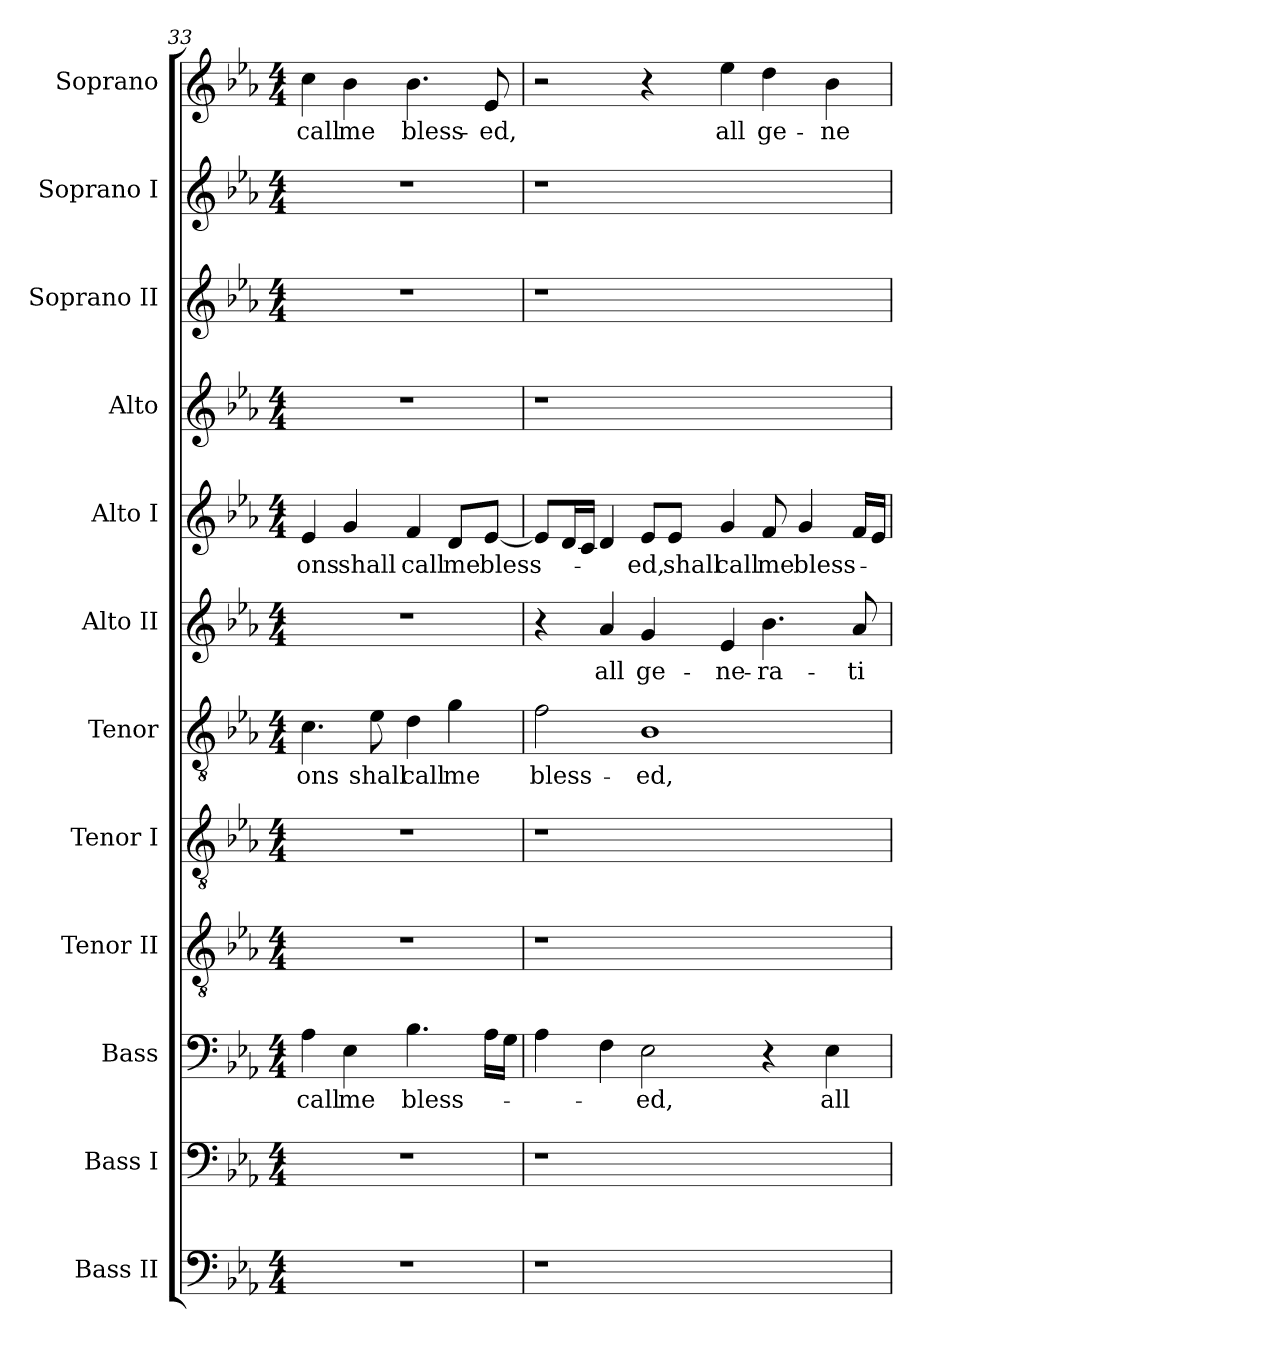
**kern	**kern	**kern	**text	**kern	**kern	**kern	**text	**kern	**text	**kern	**text	**kern	**kern	**kern	**kern	**text
*part12	*part11	*part10	*part10	*part9	*part8	*part7	*part7	*part6	*part6	*part5	*part5	*part4	*part3	*part2	*part1	*part1
*staff12	*staff11	*staff10	*staff10	*staff9	*staff8	*staff7	*staff7	*staff6	*staff6	*staff5	*staff5	*staff4	*staff3	*staff2	*staff1	*staff1
*I"Bass II	*I"Bass I	*I"Bass	*	*I"Tenor II	*I"Tenor I	*I"Tenor	*	*I"Alto II	*	*I"Alto I	*	*I"Alto	*I"Soprano II	*I"Soprano I	*I"Soprano	*
*I'BII	*I'BI	*I'B	*	*I'TII	*I'TI	*I'T	*	*I'AII	*	*I'AI	*	*I'A	*I'SII	*I'SI	*I'S	*
*clefF4	*clefF4	*clefF4	*	*clefGv2	*clefGv2	*clefGv2	*	*clefG2	*	*clefG2	*	*clefG2	*clefG2	*clefG2	*clefG2	*
*ITrd7c12	*	*ITrd7c12	*	*ITrd7c12	*ITrd7c12	*ITrd7c12	*	*	*	*	*	*	*	*	*	*
*k[b-e-a-]	*k[b-e-a-]	*k[b-e-a-]	*	*k[b-e-a-]	*k[b-e-a-]	*k[b-e-a-]	*	*k[b-e-a-]	*	*k[b-e-a-]	*	*k[b-e-a-]	*k[b-e-a-]	*k[b-e-a-]	*k[b-e-a-]	*
*E-:	*E-:	*E-:	*	*E-:	*E-:	*E-:	*	*E-:	*	*E-:	*	*E-:	*E-:	*E-:	*E-:	*
*M4/4	*M4/4	*M4/4	*	*M4/4	*M4/4	*M4/4	*	*M4/4	*	*M4/4	*	*M4/4	*M4/4	*M4/4	*M4/4	*
=33	=33	=33	=33	=33	=33	=33	=33	=33	=33	=33	=33	=33	=33	=33	=33	=33
!	!	!	!LO:LY:b:color=#000000	!	!	!	!	!	!	!	!	!	!	!	!	!
!	!	!	!	!	!	!	!LO:LY:b:color=#000000	!	!	!	!	!	!	!	!	!
!	!	!	!	!	!	!	!	!	!	!	!LO:LY:b:color=#000000	!	!	!	!	!
!	!	!	!	!	!	!	!	!	!	!	!	!	!	!	!	!LO:LY:b:color=#000000
1r	1r	4AA-i\	call	1r	1r	4.Ci\	-ons	1r	.	4e-i/	-ons	1r	1r	1r	4cci\	call
!	!	!	!LO:LY:b:color=#000000	!	!	!	!	!	!	!	!	!	!	!	!	!
!	!	!	!	!	!	!	!	!	!	!	!LO:LY:b:color=#000000	!	!	!	!	!
!	!	!	!	!	!	!	!	!	!	!	!	!	!	!	!	!LO:LY:b:color=#000000
.	.	4EE-i\	me	.	.	.	.	.	.	4gi/	shall	.	.	.	4b-i\	me
!	!	!	!	!	!	!	!LO:LY:b:color=#000000	!	!	!	!	!	!	!	!	!
.	.	.	.	.	.	8E-i\	shall	.	.	.	.	.	.	.	.	.
!	!	!	!LO:LY:b:color=#000000	!	!	!	!	!	!	!	!	!	!	!	!	!
!	!	!	!	!	!	!	!LO:LY:b:color=#000000	!	!	!	!	!	!	!	!	!
!	!	!	!	!	!	!	!	!	!	!	!LO:LY:b:color=#000000	!	!	!	!	!
!	!	!	!	!	!	!	!	!	!	!	!	!	!	!	!	!LO:LY:b:color=#000000
.	.	4.BB-i\	bless-	.	.	4Di\	call	.	.	4fi/	call	.	.	.	4.b-i\	bless-
!	!	!	!	!	!	!	!LO:LY:b:color=#000000	!	!	!	!	!	!	!	!	!
!	!	!	!	!	!	!	!	!	!	!	!LO:LY:b:color=#000000	!	!	!	!	!
.	.	.	.	.	.	4Gi\	me	.	.	8di/L	me	.	.	.	.	.
!	!	!	!	!	!	!	!	!	!	!	!LO:LY:b:color=#000000	!	!	!	!	!
!	!	!	!	!	!	!	!	!	!	!	!	!	!	!	!	!LO:LY:b:color=#000000
.	.	16AA-i\LL	.	.	.	.	.	.	.	[<8e-i/J	bless-	.	.	.	8e-i/	-ed,
.	.	16GGi\JJ	.	.	.	.	.	.	.	.	.	.	.	.	.	.
=34	=34	=34	=34	=34	=34	=34	=34	=34	=34	=34	=34	=34	=34	=34	=34	=34
!LO:N:vis=1	!LO:N:vis=1	!	!	!LO:N:vis=1	!LO:N:vis=1	!	!	!	!	!	!	!	!	!	!	!
!	!	!	!	!	!	!	!LO:LY:b:color=#000000	!	!	!	!	!LO:N:vis=1	!LO:N:vis=1	!LO:N:vis=1	!	!
1r	1r	4AA-i\	.	1r	1r	2Fi\	bless-	4r	.	8e-i/L]	.	1r	1r	1r	2r	.
.	.	.	.	.	.	.	.	.	.	16di/L	.	.	.	.	.	.
.	.	.	.	.	.	.	.	.	.	16ci/JJ	.	.	.	.	.	.
!	!	!	!	!	!	!	!	!	!LO:LY:b:color=#000000	!	!	!	!	!	!	!
.	.	4FFi\	.	.	.	.	.	4a-i/	all	4di/	.	.	.	.	.	.
!	!	!	!LO:LY:b:color=#000000	!	!	!	!	!	!	!	!	!	!	!	!	!
!	!	!	!	!	!	!	!LO:LY:b:color=#000000	!	!	!	!	!	!	!	!	!
!	!	!	!	!	!	!	!	!	!LO:LY:b:color=#000000	!	!	!	!	!	!	!
!	!	!	!	!	!	!	!	!	!	!	!LO:LY:b:color=#000000	!	!	!	!	!
.	.	2EE-i\	-ed,	.	.	1BB-i	-ed,	4gi/	ge-	8e-i/L	-ed,	.	.	.	4r	.
!	!	!	!	!	!	!	!	!	!	!	!LO:LY:b:color=#000000	!	!	!	!	!
.	.	.	.	.	.	.	.	.	.	8e-i/J	shall	.	.	.	.	.
!	!	!	!	!	!	!	!	!	!LO:LY:b:color=#000000	!	!	!	!	!	!	!
!	!	!	!	!	!	!	!	!	!	!	!LO:LY:b:color=#000000	!	!	!	!	!
!	!	!	!	!	!	!	!	!	!	!	!	!	!	!	!	!LO:LY:b:color=#000000
.	.	.	.	.	.	.	.	4e-i/	-ne-	4gi/	call	.	.	.	4ee-i\	all
!	!	!	!	!	!	!	!	!	!LO:LY:b:color=#000000	!	!	!	!	!	!	!
!	!	!	!	!	!	!	!	!	!	!	!LO:LY:b:color=#000000	!	!	!	!	!
!	!	!	!	!	!	!	!	!	!	!	!	!	!	!	!	!LO:LY:b:color=#000000
2ryy	2ryy	4r	.	2ryy	2ryy	.	.	4.b-i\	-ra-	8fi/	me	2ryy	2ryy	2ryy	4ddi\	ge-
!	!	!	!	!	!	!	!	!	!	!	!LO:LY:b:color=#000000	!	!	!	!	!
.	.	.	.	.	.	.	.	.	.	4gi/	bless-	.	.	.	.	.
!	!	!	!LO:LY:b:color=#000000	!	!	!	!	!	!	!	!	!	!	!	!	!
!	!	!	!	!	!	!	!	!	!	!	!	!	!	!	!	!LO:LY:b:color=#000000
.	.	4EE-i\	all	.	.	.	.	.	.	.	.	.	.	.	4b-i\	-ne-
!	!	!	!	!	!	!	!	!	!LO:LY:b:color=#000000	!	!	!	!	!	!	!
.	.	.	.	.	.	.	.	8a-i/	-ti-	16fi/LL	.	.	.	.	.	.
.	.	.	.	.	.	.	.	.	.	16e-i/JJ	.	.	.	.	.	.
=	=	=	=	=	=	=	=	=	=	=	=	=	=	=	=	=
*-	*-	*-	*-	*-	*-	*-	*-	*-	*-	*-	*-	*-	*-	*-	*-	*-
